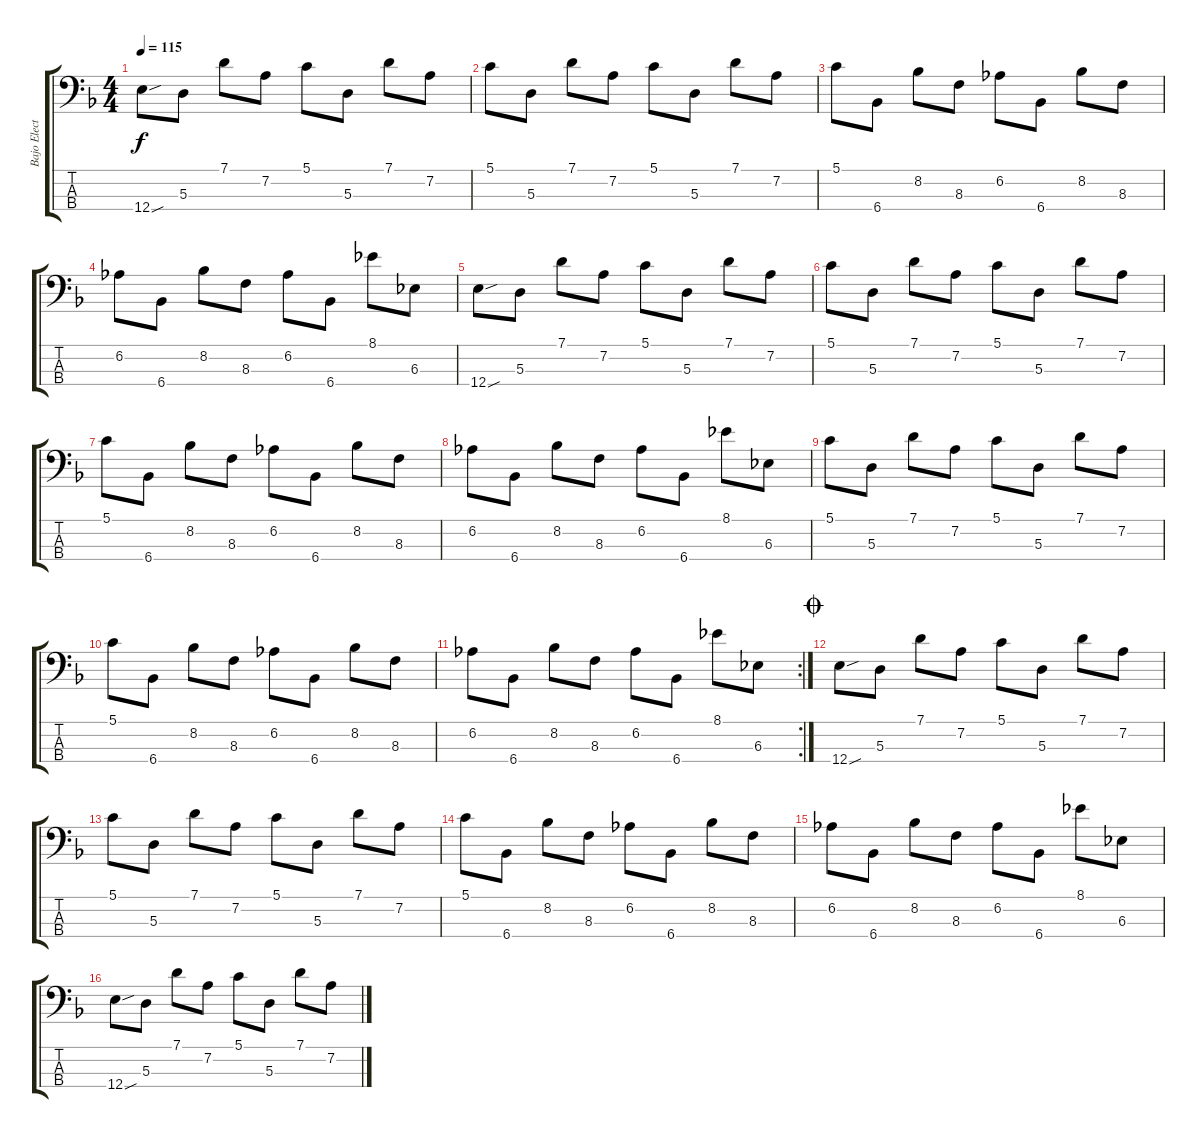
\track ("Bajo Electrico" "Bajo Elect") {instrument electricbassfinger}
\staff {score tabs}
\tuning (G2 D2 A1 E1) {hide}
\ts (4 4)
\tempo 115
\clef f4
\ks dminor
12.4{sou}.8{dy f} 5.3.8 7.1.8 7.2.8 5.1.8 5.3.8 7.1.8 7.2.8 |
5.1.8 5.3.8 7.1.8 7.2.8 5.1.8 5.3.8 7.1.8 7.2.8 |
5.1.8 6.4.8 8.2.8 8.3.8 6.2.8 6.4.8 8.2.8 8.3.8 |
6.2.8 6.4.8 8.2.8 8.3.8 6.2.8 6.4.8 8.1.8 6.3.8 |
12.4{sou}.8 5.3.8 7.1.8 7.2.8 5.1.8 5.3.8 7.1.8 7.2.8 |
5.1.8 5.3.8 7.1.8 7.2.8 5.1.8 5.3.8 7.1.8 7.2.8 |
5.1.8 6.4.8 8.2.8 8.3.8 6.2.8 6.4.8 8.2.8 8.3.8 |
6.2.8 6.4.8 8.2.8 8.3.8 6.2.8 6.4.8 8.1.8 6.3.8 |
5.1.8 5.3.8 7.1.8 7.2.8 5.1.8 5.3.8 7.1.8 7.2.8 |
5.1.8 6.4.8 8.2.8 8.3.8 6.2.8 6.4.8 8.2.8 8.3.8 |
\rc 2
6.2.8 6.4.8 8.2.8 8.3.8 6.2.8 6.4.8 8.1.8 6.3.8 |
\jump coda
12.4{sou}.8 5.3.8 7.1.8 7.2.8 5.1.8 5.3.8 7.1.8 7.2.8 |
5.1.8 5.3.8 7.1.8 7.2.8 5.1.8 5.3.8 7.1.8 7.2.8 |
5.1.8 6.4.8 8.2.8 8.3.8 6.2.8 6.4.8 8.2.8 8.3.8 |
6.2.8 6.4.8 8.2.8 8.3.8 6.2.8 6.4.8 8.1.8 6.3.8 |
12.4{sou}.8 5.3.8 7.1.8 7.2.8 5.1.8 5.3.8 7.1.8 7.2.8
